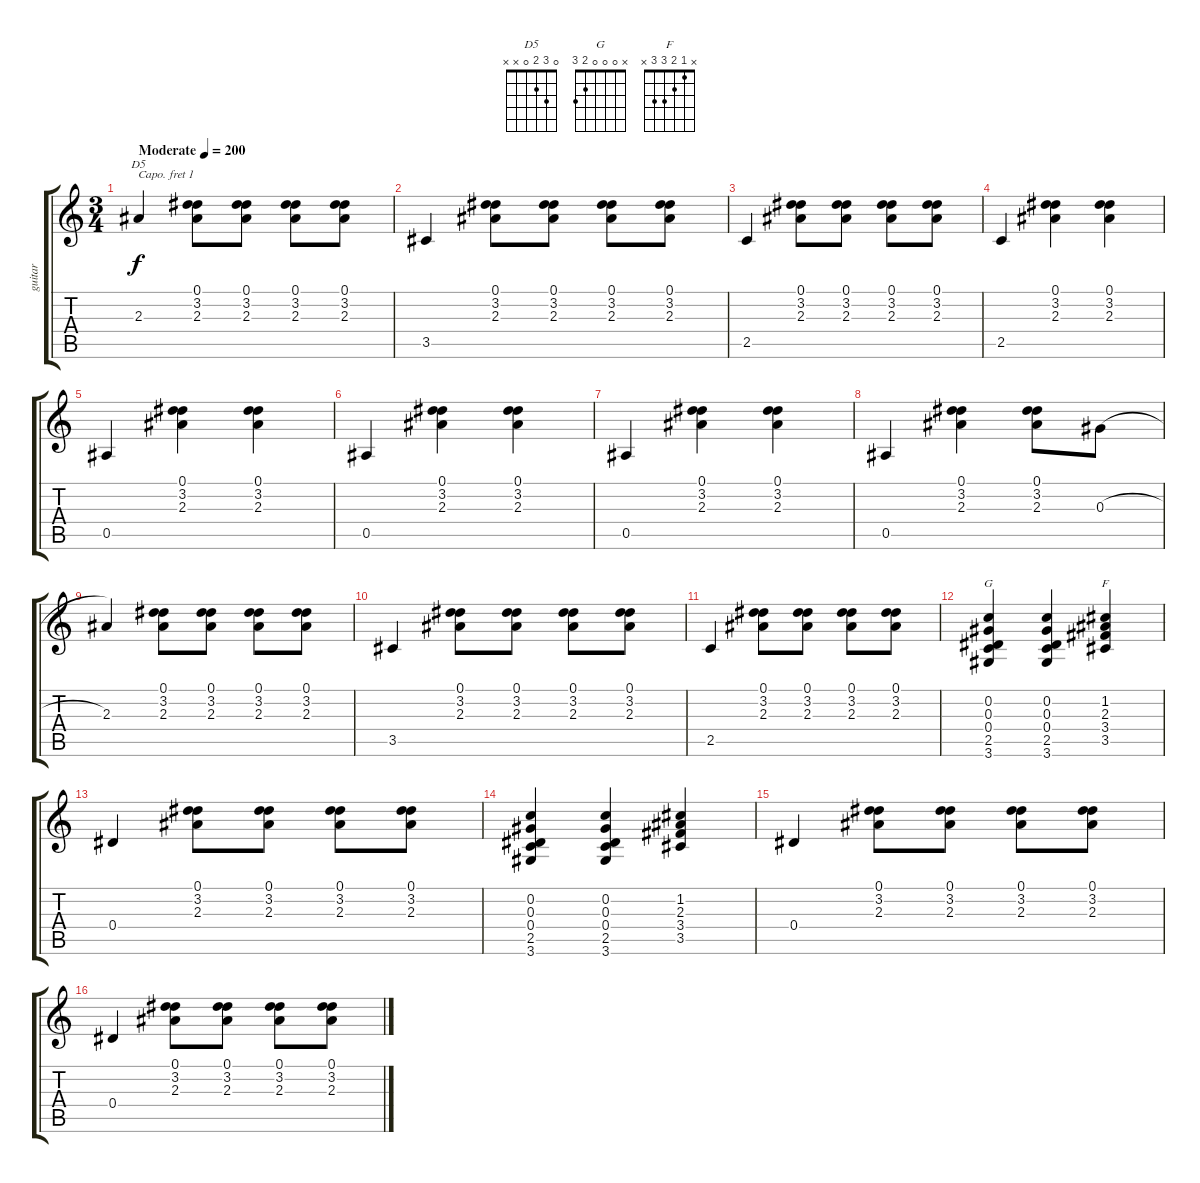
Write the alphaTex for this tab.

\track ("guitar" "guitar") {instrument acousticguitarsteel}
\staff {score tabs}
\capo 1
\tuning (D4 B3 G3 D3 A2 E2) {hide}
\chord ("D5" 0 3 2 0 x x)
\chord ("G" x 0 0 0 2 3)
\chord ("F" x 1 2 3 3 x)
\ts (3 4)
\tempo (200 "Moderate")
\clef g2
\ks c
2.3.4{ch "D5" dy f instrument acousticguitarsteel} (0.1 3.2 2.3).8 (0.1 3.2 2.3).8 (0.1 3.2 2.3).8 (0.1 3.2 2.3).8 |
3.5.4 (0.1 3.2 2.3).8 (0.1 3.2 2.3).8 (0.1 3.2 2.3).8 (0.1 3.2 2.3).8 |
2.5.4 (0.1 3.2 2.3).8 (0.1 3.2 2.3).8 (0.1 3.2 2.3).8 (0.1 3.2 2.3).8 |
2.5.4 (0.1 3.2 2.3).4 (0.1 3.2 2.3).4 |
0.5.4 (0.1 3.2 2.3).4 (0.1 3.2 2.3).4 |
0.5.4 (0.1 3.2 2.3).4 (0.1 3.2 2.3).4 |
0.5.4 (0.1 3.2 2.3).4 (0.1 3.2 2.3).4 |
0.5.4 (0.1 3.2 2.3).4 (0.1 3.2 2.3).8 0.3{h}.8 |
2.3.4 (0.1 3.2 2.3).8 (0.1 3.2 2.3).8 (0.1 3.2 2.3).8 (0.1 3.2 2.3).8 |
3.5.4 (0.1 3.2 2.3).8 (0.1 3.2 2.3).8 (0.1 3.2 2.3).8 (0.1 3.2 2.3).8 |
2.5.4 (0.1 3.2 2.3).8 (0.1 3.2 2.3).8 (0.1 3.2 2.3).8 (0.1 3.2 2.3).8 |
(0.2 0.3 0.4 2.5 3.6).4{ch "G"} (0.2 0.3 0.4 2.5 3.6).4 (1.2 2.3 3.4 3.5).4{ch "F"} |
0.4.4 (0.1 3.2 2.3).8 (0.1 3.2 2.3).8 (0.1 3.2 2.3).8 (0.1 3.2 2.3).8 |
(0.2 0.3 0.4 2.5 3.6).4 (0.2 0.3 0.4 2.5 3.6).4 (1.2 2.3 3.4 3.5).4 |
0.4.4 (0.1 3.2 2.3).8 (0.1 3.2 2.3).8 (0.1 3.2 2.3).8 (0.1 3.2 2.3).8 |
0.4.4 (0.1 3.2 2.3).8 (0.1 3.2 2.3).8 (0.1 3.2 2.3).8 (0.1 3.2 2.3).8
